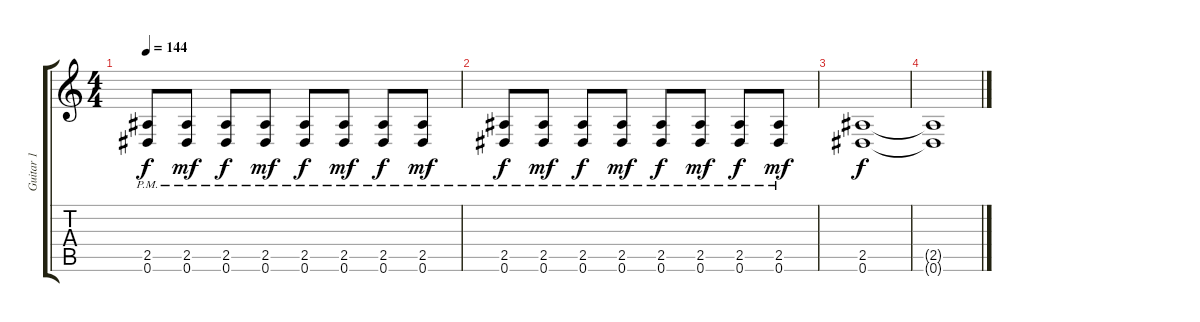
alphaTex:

\track ("Guitar 1" "Guitar 1") {instrument overdrivenguitar}
\staff {score tabs}
\tuning (Eb4 Bb3 Gb3 Db3 Ab2 Eb2) {hide}
\ts (4 4)
\tempo 144
\clef g2
\ks c
(2.5{pm} 0.6{pm}).8{dy f} (2.5{pm} 0.6{pm}).8{dy mf} (2.5{pm} 0.6{pm}).8{dy f} (2.5{pm} 0.6{pm}).8{dy mf} (2.5{pm} 0.6{pm}).8{dy f} (2.5{pm} 0.6{pm}).8{dy mf} (2.5{pm} 0.6{pm}).8{dy f} (2.5{pm} 0.6{pm}).8{dy mf} |
(2.5{pm} 0.6{pm}).8{dy f} (2.5{pm} 0.6{pm}).8{dy mf} (2.5{pm} 0.6{pm}).8{dy f} (2.5{pm} 0.6{pm}).8{dy mf} (2.5{pm} 0.6{pm}).8{dy f} (2.5{pm} 0.6{pm}).8{dy mf} (2.5{pm} 0.6{pm}).8{dy f} (2.5{pm} 0.6{pm}).8{dy mf} |
(2.5 0.6).1{dy f} |
(2.5{t} 0.6{t}).1
